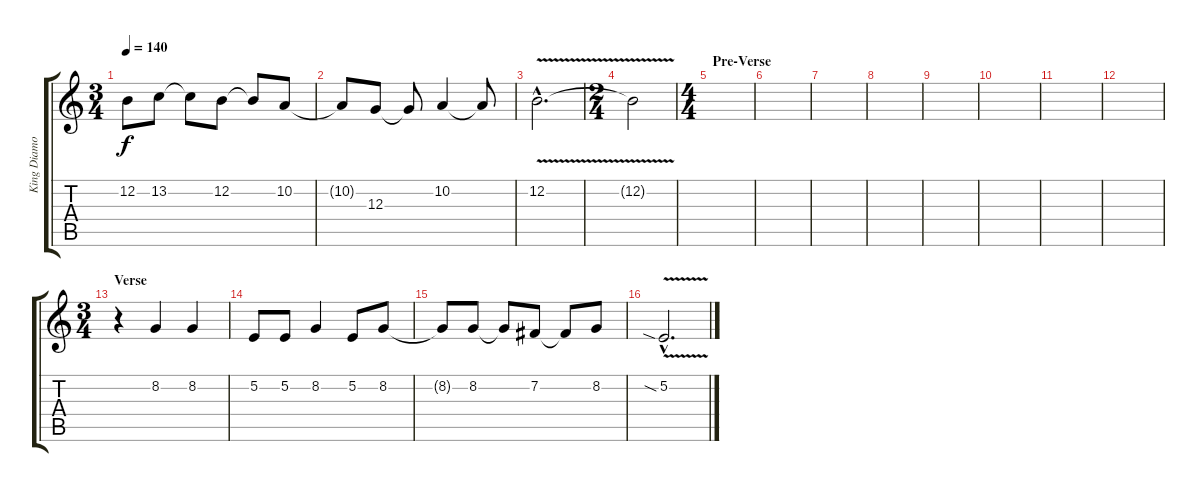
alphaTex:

\track ("King Diamond" "King Diamo") {instrument lead2sawtooth}
\staff {score tabs}
\tuning (E4 B3 G3 D3 A2 E2) {hide}
\ts (3 4)
\tempo 140
\clef g2
\ks c
12.2.8{dy f} 13.2.8 13.2{t}.8 12.2.8 12.2{t}.8 10.2.8 |
10.2{t}.8 12.3.8 12.3{t}.8 10.2.4 10.2{t}.8 |
12.2{v hac}.2{d} |
\ts (2 4)
12.2{t}.2 |
\ts (4 4)
\section ("" "Pre-Verse")
|
|
|
|
|
|
|
|
\ts (3 4)
\section ("" "Verse")
r.4 8.2.4 8.2.4 |
5.2.8 5.2.8 8.2.4 5.2.8 8.2.8 |
8.2{t}.8 8.2.8 8.2{t}.8 7.2.8 7.2{t}.8 8.2.8 |
5.2{v sia hac}.2{d}
